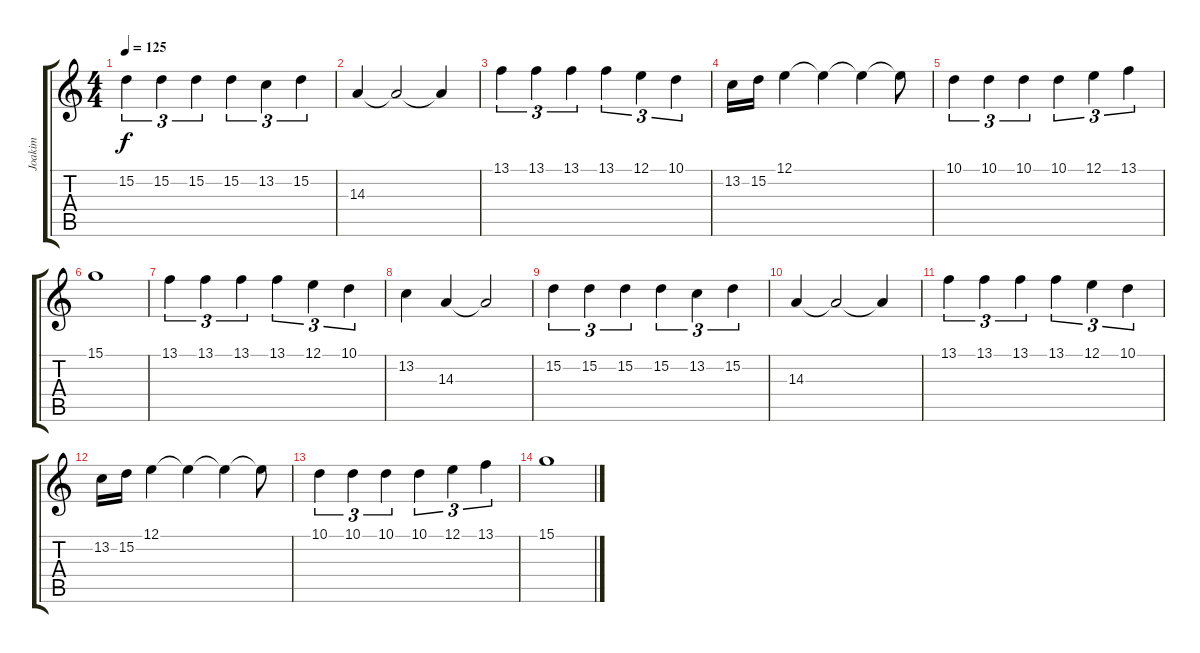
\track ("Joakim" "Joakim") {instrument clarinet}
\staff {score tabs}
\tuning (E4 B3 G3 D3 A2 E2) {hide}
\ts (4 4)
\tempo 125
\clef g2
\ks c
15.2.4{tu (3 2) dy f} 15.2.4{tu (3 2)} 15.2.4{tu (3 2)} 15.2.4{tu (3 2)} 13.2.4{tu (3 2)} 15.2.4{tu (3 2)} |
14.3.4 14.3{t}.2 14.3{t}.4 |
13.1.4{tu (3 2) volume 8} 13.1.4{tu (3 2)} 13.1.4{tu (3 2)} 13.1.4{tu (3 2)} 12.1.4{tu (3 2)} 10.1.4{tu (3 2)} |
13.2.16 15.2.16 12.1.4 12.1{t}.4 12.1{t}.4 12.1{t}.8 |
10.1.4{tu (3 2)} 10.1.4{tu (3 2)} 10.1.4{tu (3 2)} 10.1.4{tu (3 2)} 12.1.4{tu (3 2)} 13.1.4{tu (3 2)} |
15.1.1 |
13.1.4{tu (3 2) volume 5} 13.1.4{tu (3 2)} 13.1.4{tu (3 2)} 13.1.4{tu (3 2)} 12.1.4{tu (3 2)} 10.1.4{tu (3 2)} |
13.2.4 14.3.4 14.3{t}.2 |
15.2.4{tu (3 2)} 15.2.4{tu (3 2)} 15.2.4{tu (3 2)} 15.2.4{tu (3 2)} 13.2.4{tu (3 2)} 15.2.4{tu (3 2)} |
14.3.4 14.3{t}.2 14.3{t}.4 |
13.1.4{tu (3 2) volume 2} 13.1.4{tu (3 2)} 13.1.4{tu (3 2)} 13.1.4{tu (3 2)} 12.1.4{tu (3 2)} 10.1.4{tu (3 2)} |
13.2.16 15.2.16 12.1.4 12.1{t}.4 12.1{t}.4 12.1{t}.8 |
10.1.4{tu (3 2)} 10.1.4{tu (3 2)} 10.1.4{tu (3 2)} 10.1.4{tu (3 2)} 12.1.4{tu (3 2)} 13.1.4{tu (3 2)} |
15.1.1{volume 1}
